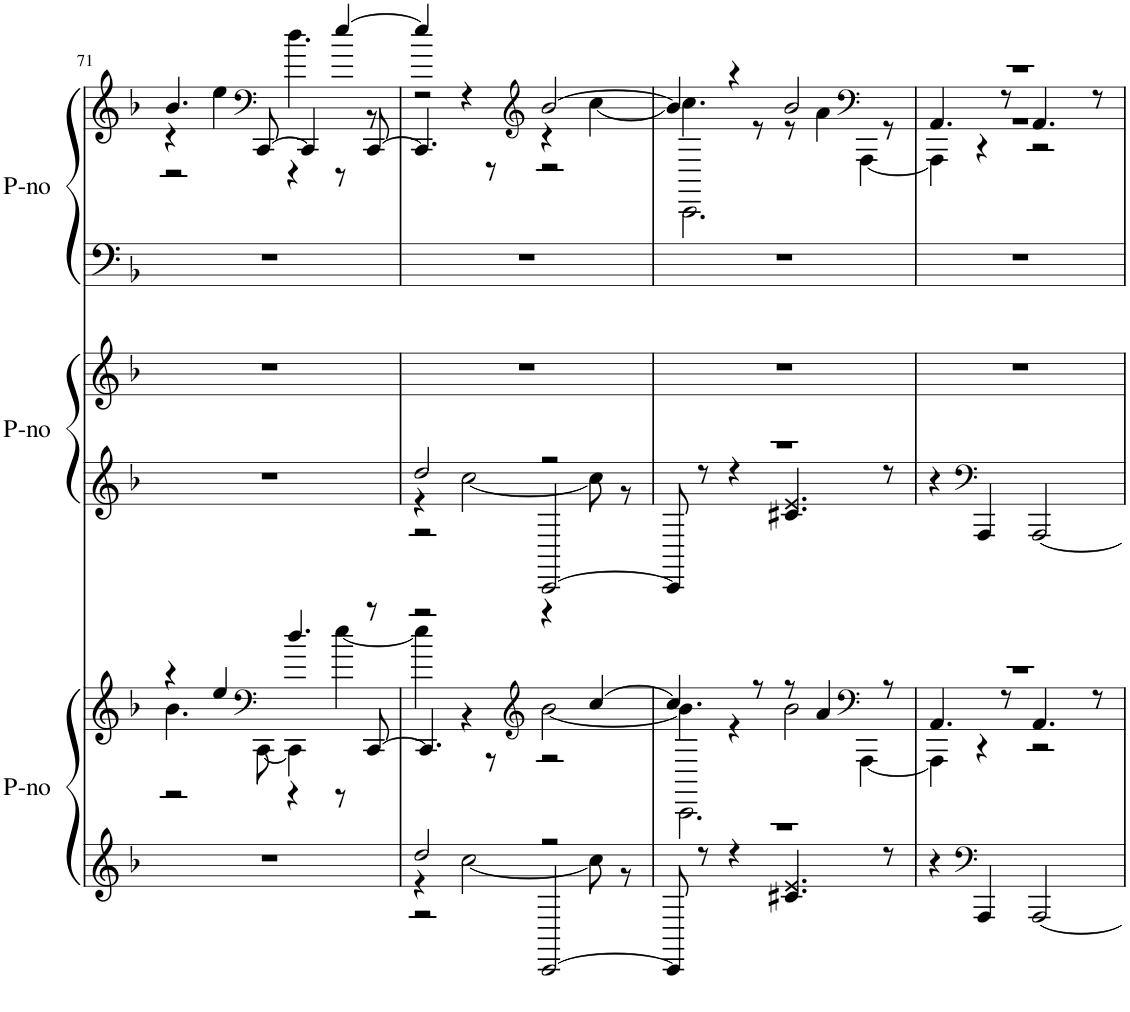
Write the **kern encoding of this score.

**kern	**kern	**kern	**kern	**kern	**kern
*part3	*part3	*part2	*part2	*part1	*part1
*staff6	*staff5	*staff4	*staff3	*staff2	*staff1
*I"Piano	*	*I"Piano	*	*I"Piano	*
*I'P-no	*	*I'P-no	*	*I'P-no	*
!!LO:PB:g=z
*clefG2	*clefG2	*clefG2	*clefG2	*clefF4	*clefG2
*	*	*Trd4c7	*Trd4c7	*	*
*k[b-]	*k[b-]	*k[b-]	*k[b-]	*k[b-]	*k[b-]
*M4/4	*M4/4	*M4/4	*M4/4	*M4/4	*M4/4
=71	=71	=71	=71	=71	=71
*	*^	*	*	*	*^
*	*	*^	*	*	*	*	*^
1r	4r	4.b-\	2r	1r	1r	1r	4.b-/	4r	2r
.	4ee/	.	.	.	.	.	.	4ee\	.
*	*clefF4	*	*	*	*	*	*clefF4	*	*
.	.	[8CC\	.	.	.	.	[8CC/	.	.
.	4.dd/	4CC\]	4r	.	.	.	4CC/]	4.dd\	4r
.	.	[4ee\	8r	.	.	.	[4ee/	.	8r
.	8r	.	[8CC/	.	.	.	.	8r	[8CC/
=72	=72	=72	=72	=72	=72	=72	=72	=72	=72
*^	*	*	*	*^	*	*	*	*	*
*	*^	*	*	*	*	*^	*	*	*	*	*
2dd/	4r	2r	2r	4ee\]	4.CC/]	2dd/	4r	2r	1r	1r	4ee/]	2r	4.CC/]
.	[2cc\	.	.	4r	.	.	[2cc\	.	.	.	4r	.	.
.	.	.	.	.	8r	.	.	.	.	.	.	.	8r
*	*	*	*clefG2	*	*	*	*	*	*	*	*clefG2	*	*
2r	.	[2CC/	4r	[2b-\	2r	2r	.	[2CC/	.	.	[2b-/	4r	2r
.	8cc\]	.	[4cc/	.	.	.	8cc\]	.	.	.	.	[4cc\	.
.	8r	.	.	.	.	.	8r	.	.	.	.	.	.
*	*v	*v	*	*	*	*	*v	*v	*	*	*	*	*
=73	=73	=73	=73	=73	=73	=73	=73	=73	=73	=73	=73
1r	8CC/]	4.cc/]	4b-\]	2.CC\	1r	8CC/]	1r	1r	4b-/]	4.cc\]	2.CC\
.	8r	.	.	.	.	8r	.	.	.	.	.
.	4r	.	4r	.	.	4r	.	.	4r	.	.
.	.	8r	.	.	.	.	.	.	.	8r	.
.	4.c#X/ 4.e/	8r	2b-\	.	.	4.c#X/ 4.e/	.	.	2b-/	8r	.
.	.	4a/	.	.	.	.	.	.	.	4a\	.
*	*	*clefF4	*	*	*	*	*	*	*clefF4	*	*
.	.	.	.	[4AAA\	.	.	.	.	.	.	[4AAA\
.	8r	8r	.	.	.	8r	.	.	.	8r	.
*v	*v	*	*	*	*v	*v	*	*	*	*	*
=74	=74	=74	=74	=74	=74	=74	=74	=74	=74
*	*	*	*	*	*	*	*	*	*^
4r	1r	4.AA/	4AAA\]	4r	1r	1r	1r	1r	4.AA/	4AAA\]
*clefF4	*	*	*	*clefF4	*	*	*	*	*	*
4AAA/	.	.	4r	4AAA/	.	.	.	.	.	4r
.	.	8r	.	.	.	.	.	.	8r	.
[2AAA/	.	4.AA/	2r	[2AAA/	.	.	.	.	4.AA/	2r
.	.	8r	.	.	.	.	.	.	8r	.
*	*v	*v	*v	*	*	*	*v	*v	*v	*v
=	=	=	=	=	=
*-	*-	*-	*-	*-	*-
